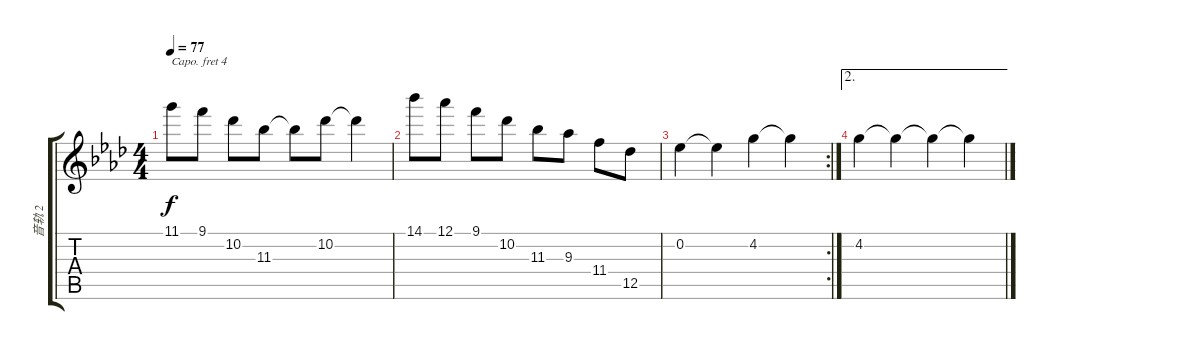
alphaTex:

\track ("音轨 2" "音轨 2") {instrument acousticguitarnylon}
\staff {score tabs}
\capo 4
\tuning (E4 B3 G3 D3 A2 E2) {hide}
\ts (4 4)
\tempo 77
\clef g2
\ks fminor
11.1.8{dy f} 9.1.8 10.2.8 11.3.8 11.3{t}.8 10.2.8 10.2{t}.4 |
14.1.8 12.1.8 9.1.8 10.2.8 11.3.8 9.3.8 11.4.8 12.5.8 |
\rc 2
0.2.4 0.2{t}.4 4.2.4 4.2{t}.4 |
\ae 2
4.2.4 4.2{t}.4 4.2{t}.4 4.2{t}.4
